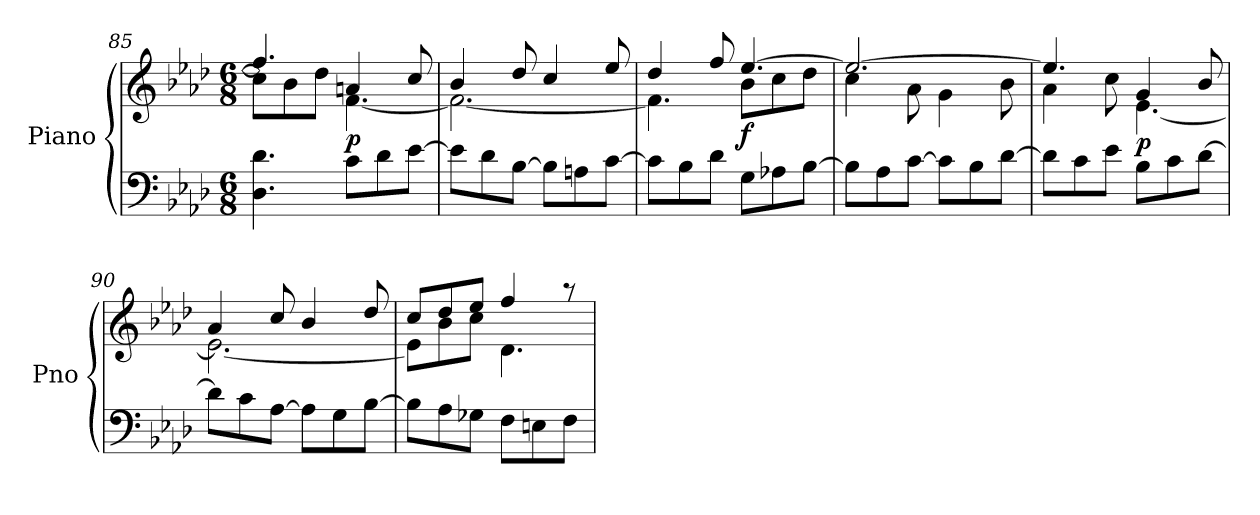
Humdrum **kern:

**kern	**kern	**dynam
*part1	*part1	*part1
*staff2	*staff1	*staff1/2
*I"Piano	*	*
*I'Pno	*	*
*clefF4	*clefG2	*
*k[b-e-a-d-]	*k[b-e-a-d-]	*
*M6/8	*M6/8	*
=85	=85	=85
*	*^	*
4.D-\ 4.d-\	4.ff/]	8cc\L]	.
.	.	8b-\	.
.	.	8dd-\J	.
!	!	!	!LO:DY:b
8c\L	4an/	[4.f\	p
8d-\	.	.	.
[8e-\J	8cc/	.	.
=86	=86	=86	=86
8e-\L]	4b-/	2.f\_	.
8d-\	.	.	.
[8B-\J	8dd-/	.	.
8B-\L]	4cc/	.	.
8An\	.	.	.
[8c\J	8ee-/	.	.
!!LO:LB:g=z	!!
=87	=87	=87	=87
8c\L]	4dd-/	4.f\]	.
8B-\	.	.	.
8d-\J	8ff/	.	.
!	!	!	!LO:DY:b
8G\L	[4.ee-/	8b-\L	f
8A-X\	.	8cc\	.
[8B-\J	.	8dd-\J	.
=88	=88	=88	=88
8B-\L]	2.ee-/_	4cc\	.
8A-\	.	.	.
[8c\J	.	8a-\	.
8c\L]	.	4g\	.
8B-\	.	.	.
[8d-\J	.	8b-\	.
=89	=89	=89	=89
8d-\L]	4.ee-/]	4a-\	.
8c\	.	.	.
8e-\J	.	8cc\	.
!	!	!	!LO:DY:b
8B-\L	4g/	[4.e-\	p
8c\	.	.	.
[8d-\J	8b-/	.	.
=90	=90	=90	=90
8d-\L]	4a-/	2.e-\_	.
8c\	.	.	.
[8A-\J	8cc/	.	.
8A-\L]	4b-/	.	.
8G\	.	.	.
[8B-\J	8dd-/	.	.
=91	=91	=91	=91
8B-\L]	8cc/L	8e-\L]	.
8A-\	8dd-/	8b-\	.
8G-X\J	8ee-/J	8cc\J	.
8F\L	4ff/	4.d-\	.
8En\	.	.	.
8F\J	8r	.	.
*	*v	*v	*
=	=	=
*-	*-	*-
